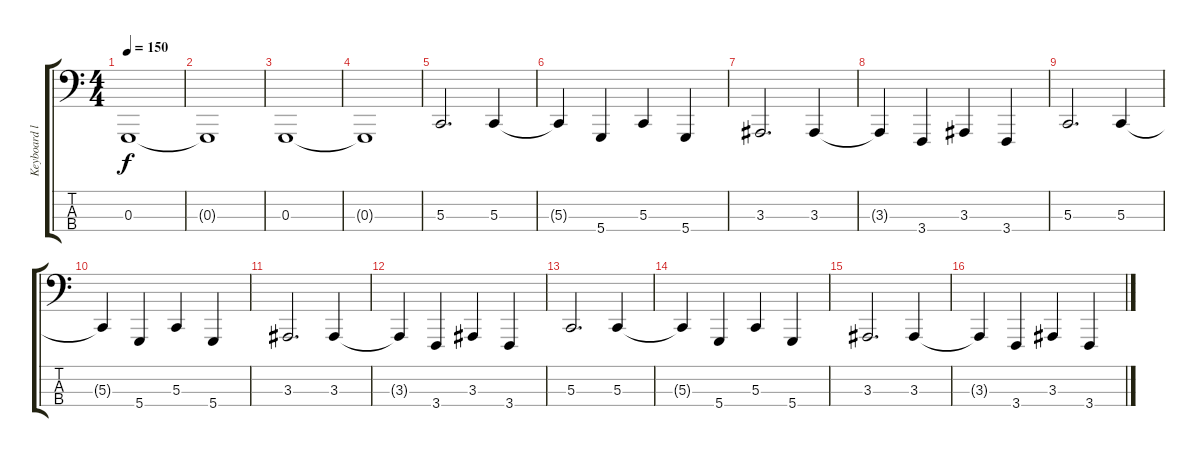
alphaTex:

\track ("Keyboard low" "Keyboard l") {instrument acousticgrandpiano}
\staff {score tabs}
\tuning (F2 C2 G1 D1) {hide}
\ts (4 4)
\tempo 150
\clef f4
\ks c
0.3.1{dy f} |
0.3{t}.1 |
0.3.1 |
0.3{t}.1 |
5.3.2{d} 5.3.4 |
5.3{t}.4 5.4.4 5.3.4 5.4.4 |
3.3.2{d} 3.3.4 |
3.3{t}.4 3.4.4 3.3.4 3.4.4 |
5.3.2{d} 5.3.4 |
5.3{t}.4 5.4.4 5.3.4 5.4.4 |
3.3.2{d} 3.3.4 |
3.3{t}.4 3.4.4 3.3.4 3.4.4 |
5.3.2{d} 5.3.4 |
5.3{t}.4 5.4.4 5.3.4 5.4.4 |
3.3.2{d} 3.3.4 |
3.3{t}.4 3.4.4 3.3.4 3.4.4
